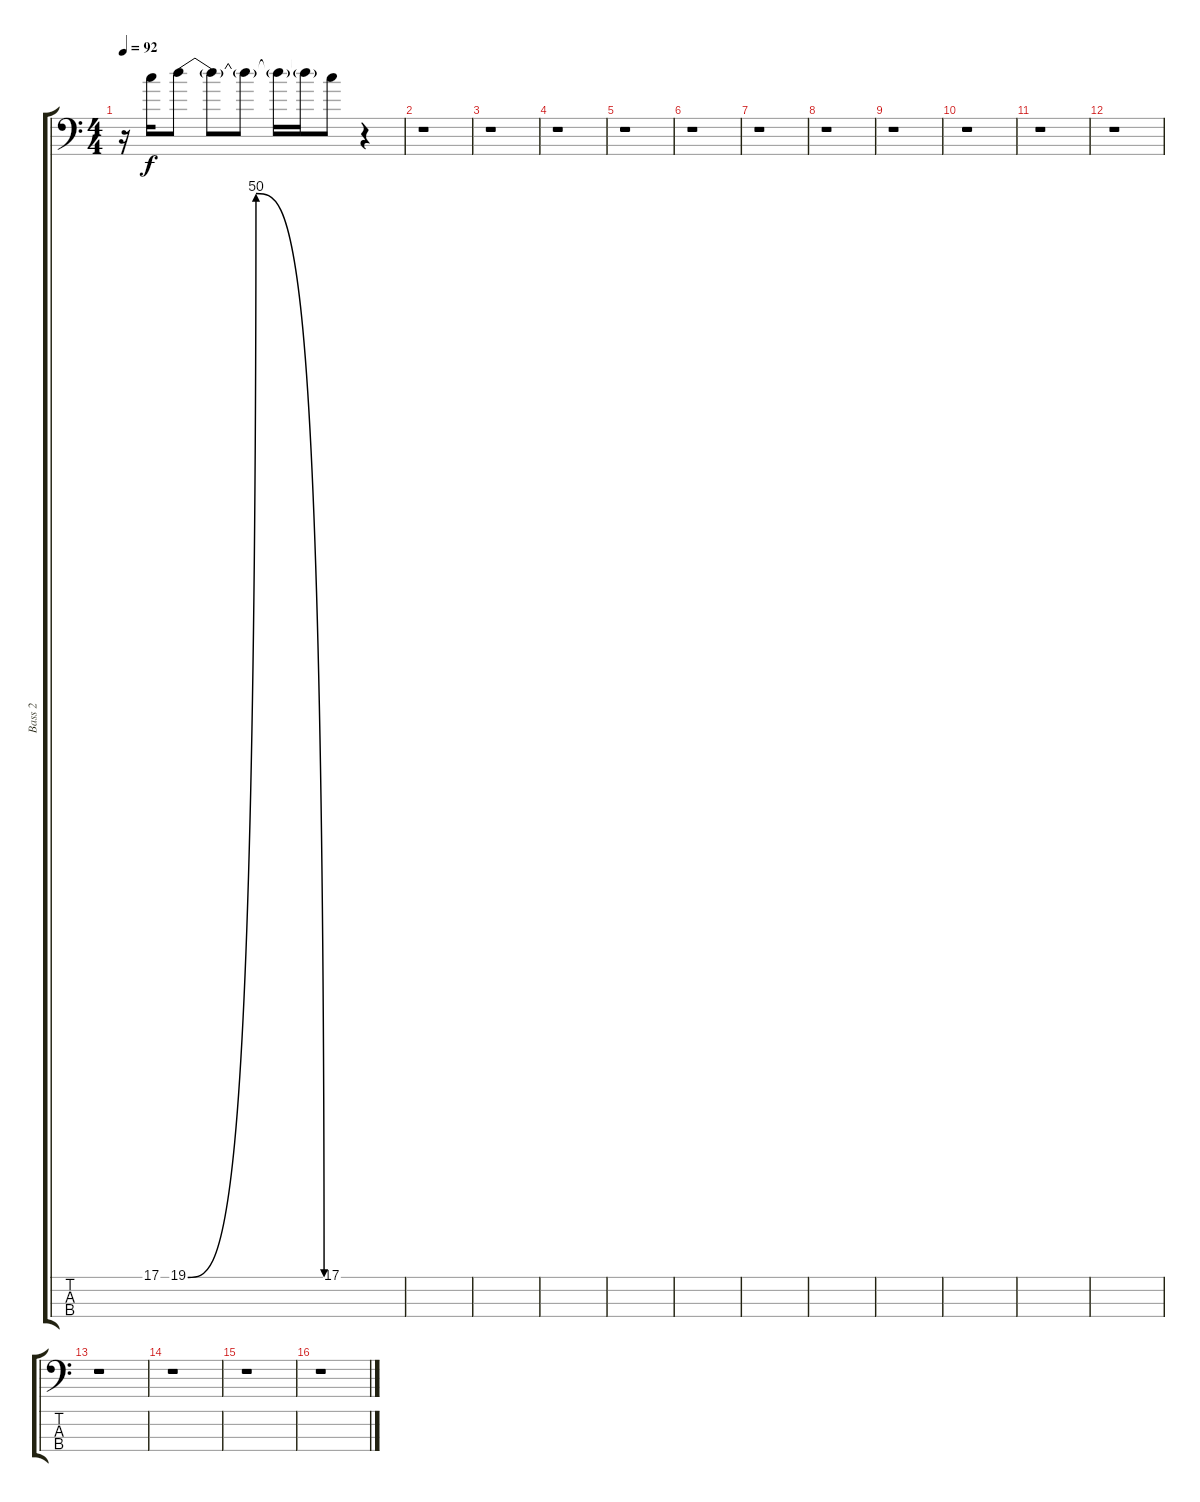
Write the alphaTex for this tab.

\track ("Bass 2" "Bass 2") {instrument electricbassfinger}
\staff {score tabs}
\tuning (G2 D2 A1 E1) {hide}
\ts (4 4)
\tempo 92
\clef f4
\ks c
r.16{dy f} 17.1.16 19.1{be (bendrelease 0 0 150 200 150 200 300 0)}.8 19.1{t}.8 19.1{t}.8 19.1{t}.16 19.1{t}.16 17.1.8 r.4 |
r.1 |
r.1 |
r.1 |
r.1 |
r.1 |
r.1 |
r.1 |
r.1 |
r.1 |
r.1 |
r.1 |
r.1 |
r.1 |
r.1 |
r.1
